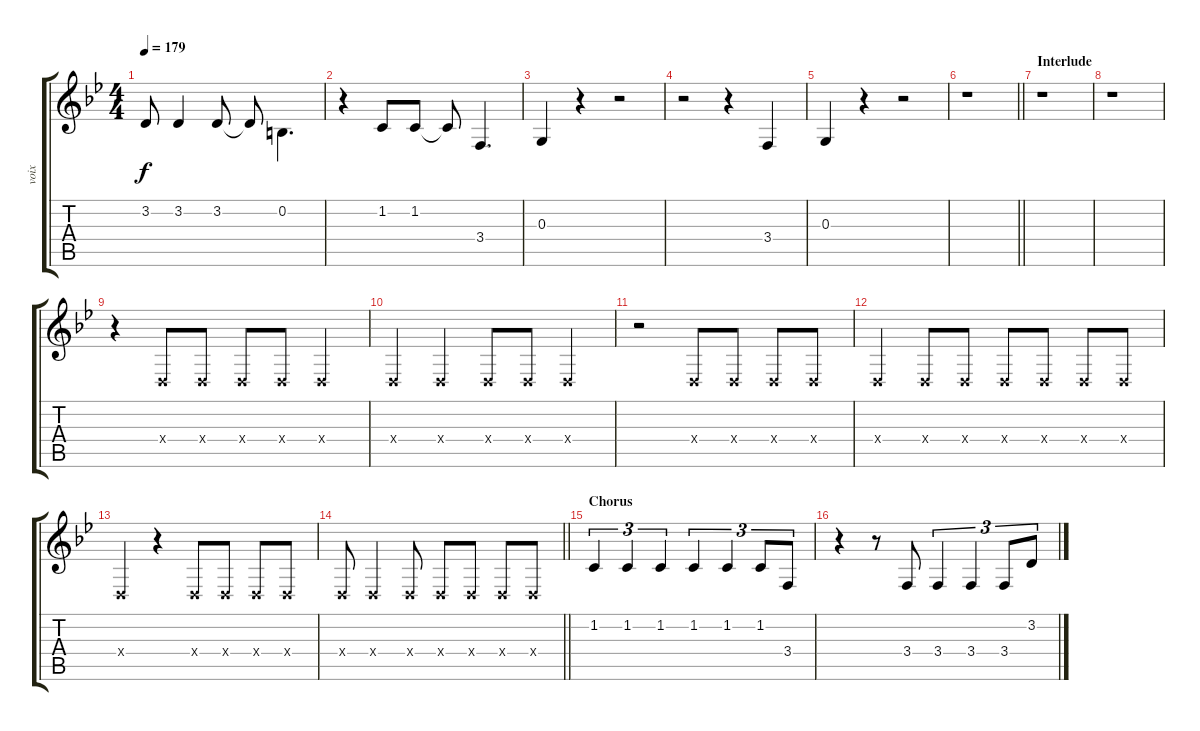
\track ("voix" "voix") {instrument rockorgan}
\staff {score tabs}
\tuning (E4 B3 G3 D3 A2 E2) {hide}
\ts (4 4)
\tempo 179
\clef g2
\ks bb
3.2.8{dy f} 3.2.4 3.2.8 3.2{t}.8 0.2.4{d beam Down} |
r.4 1.2.8 1.2.8 1.2{t}.8 3.4.4{d} |
0.3.4 r.4 r.2 |
r.2 r.4 3.4.4 |
0.3.4 r.4 r.2 |
\barLineRight lightlight
r.1 |
\section ("" "Interlude")
r.1 |
r.1 |
r.4 0.4{x}.8 0.4{x}.8 0.4{x}.8 0.4{x}.8 0.4{x}.4 |
0.4{x}.4 0.4{x}.4 0.4{x}.8 0.4{x}.8 0.4{x}.4 |
r.2 0.4{x}.8 0.4{x}.8 0.4{x}.8 0.4{x}.8 |
0.4{x}.4 0.4{x}.8 0.4{x}.8 0.4{x}.8 0.4{x}.8 0.4{x}.8 0.4{x}.8 |
0.4{x}.4 r.4 0.4{x}.8 0.4{x}.8 0.4{x}.8 0.4{x}.8 |
\barLineRight lightlight
0.4{x}.8 0.4{x}.4 0.4{x}.8 0.4{x}.8 0.4{x}.8 0.4{x}.8 0.4{x}.8 |
\section ("" "Chorus")
1.2.4{tu (3 2)} 1.2.4{tu (3 2)} 1.2.4{tu (3 2)} 1.2.4{tu (3 2)} 1.2.4{tu (3 2)} 1.2.8{tu (3 2)} 3.4.8{tu (3 2)} |
r.4 r.8 3.4.8 3.4.4{tu (3 2)} 3.4.4{tu (3 2)} 3.4.8{tu (3 2)} 3.2.8{tu (3 2)}
